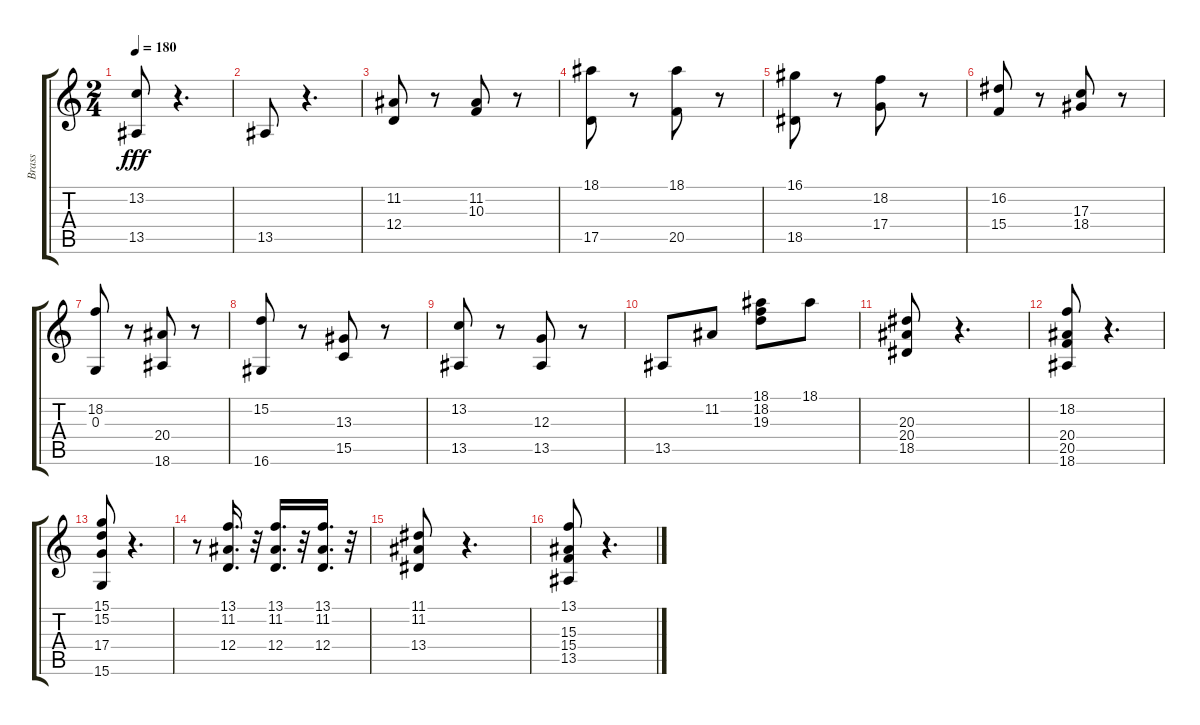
\track ("Brass" "Brass") {instrument brasssection}
\staff {score tabs}
\tuning (E4 B3 G3 D3 A2 E2) {hide}
\ts (2 4)
\tempo 180
\clef g2
\ks c
(13.2 13.5).8{dy fff} r.4{d} |
13.5.8 r.4{d} |
(11.2 12.4).8 r.8 (11.2 10.3).8 r.8 |
(18.1 17.5).8 r.8 (18.1 20.5).8 r.8 |
(16.1 18.5).8 r.8 (18.2 17.4).8 r.8 |
(16.2 15.4).8 r.8 (17.3 18.4).8 r.8 |
(18.2 0.3).8 r.8 (20.4 18.6).8 r.8 |
(15.2 16.6).8 r.8 (13.3 15.5).8 r.8 |
(13.2 13.5).8 r.8 (12.3 13.5).8 r.8 |
13.5.8 11.2.8 (18.1 18.2 19.3).8 18.1.8 |
(20.3 20.4 18.5).8 r.4{d} |
(18.2 20.4 20.5 18.6).8 r.4{d} |
(15.1 15.2 17.4 15.6).8 r.4{d} |
r.8 (13.1 11.2 12.4).16{d} r.32 (13.1 11.2 12.4).16{d} r.32 (13.1 11.2 12.4).16{d} r.32 |
(11.1 11.2 13.4).8 r.4{d} |
(13.1 15.3 15.4 13.5).8 r.4{d}
